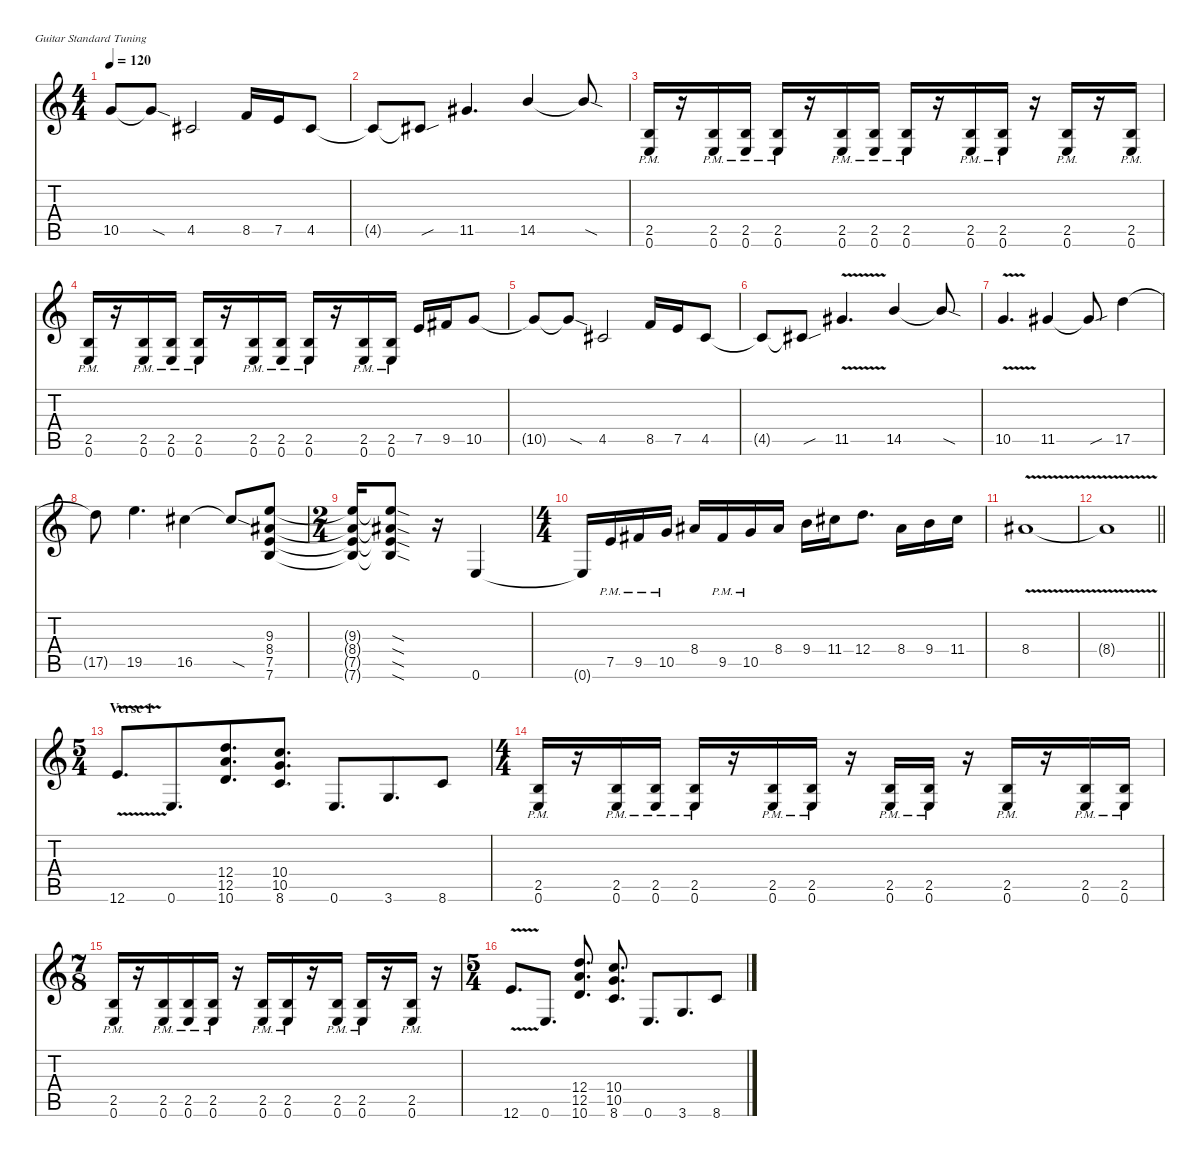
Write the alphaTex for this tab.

\defaultSystemsLayout 4
\hideDynamics
\bracketExtendMode nobrackets
\singleTrackTrackNamePolicy hidden
\multiTrackTrackNamePolicy hidden
\firstSystemTrackNameMode fullname
\firstSystemTrackNameOrientation horizontal
\otherSystemsTrackNameOrientation horizontal
\track ("Fredrik Akesson - Electric Guitar 1" "dist.guit.") {instrument distortionguitar}
\staff {score tabs}
\tuning (E4 B3 G3 D3 A2 E2)
\ts (4 4)
\tempo 120
\clef g2
\ks c
10.5{t}.8{dy f beam Up} 10.5{sod t}.8{beam Up} 4.5{acc #}.2{beam Up} 8.5.16{beam Up} 7.5.16{beam Up} 4.5{acc #}.8{beam Up} |
4.5{t acc #}.8{beam Up} 4.5{sou t acc #}.8{beam Up} 11.5{acc #}.4{d beam Up} 14.5.4{beam Up} 14.5{sod t}.8{beam Up} |
(2.5{pm} 0.6{pm}).16{dy ff beam Up} r.16{beam Up} (2.5{pm} 0.6{pm}).16{beam Up} (2.5{pm} 0.6{pm}).16{beam Up} (2.5{pm} 0.6{pm}).16{beam Up} r.16{beam Up} (2.5{pm} 0.6{pm}).16{beam Up} (2.5{pm} 0.6{pm}).16{beam Up} (2.5{pm} 0.6{pm}).16{beam Up} r.16{beam Up} (2.5{pm} 0.6{pm}).16{beam Up} (2.5{pm} 0.6{pm}).16{beam Up} r.16{beam Up} (2.5{pm} 0.6{pm}).16{beam Up} r.16{beam Up} (2.5{pm} 0.6{pm}).16{beam Up} |
(2.5{pm} 0.6{pm}).16{beam Up} r.16{beam Up} (2.5{pm} 0.6{pm}).16{beam Up} (2.5{pm} 0.6{pm}).16{beam Up} (2.5{pm} 0.6{pm}).16{beam Up} r.16{beam Up} (2.5{pm} 0.6{pm}).16{beam Up} (2.5{pm} 0.6{pm}).16{beam Up} (2.5{pm} 0.6{pm}).16{beam Up} r.16{beam Up} (2.5{pm} 0.6{pm}).16{beam Up} (2.5{pm} 0.6{pm}).16{beam Up} 7.5.16{dy f beam Up} 9.5{acc #}.16{beam Up} 10.5.8{beam Up} |
10.5{t}.8{beam Up} 10.5{sod t}.8{beam Up} 4.5{acc #}.2{beam Up} 8.5.16{beam Up} 7.5.16{beam Up} 4.5{acc #}.8{beam Up} |
4.5{t acc #}.8{beam Up} 4.5{sou t acc #}.8{beam Up} 11.5{v acc #}.4{d beam Up} 14.5.4{beam Up} 14.5{sod t}.8{beam Up} |
10.5{v}.4{d beam Up} 11.5{acc #}.4{beam Up} 11.5{sou t acc #}.8{beam Up} 17.5.4{beam Down} |
17.5{t}.8{beam Down} 19.5.4{d beam Down} 16.5{acc #}.4{beam Down} 16.5{sod t acc #}.8{beam Up} (9.3 8.4{acc #} 7.5 7.6).8{beam Up} |
\ts (2 4)
\beaming (8 2 2)
(9.3{t} 8.4{t acc #} 7.5{t} 7.6{t}).16{beam Up} (9.3{sod t} 8.4{sod t acc #} 7.5{sod t} 7.6{sod t}).8{beam Up} r.16{beam Up} 0.6.4{dy fff beam Up} |
\ts (4 4)
\beaming (8 2 2 2 2)
0.6{t}.16{dy f beam Up} 7.5{pm}.16{beam Up} 9.5{pm acc #}.16{beam Up} 10.5{pm}.16{beam Up} 8.4{acc #}.16{beam Up} 9.5{pm acc #}.16{beam Up} 10.5{pm}.16{beam Up} 8.4{acc #}.16{beam Up} 9.4.16{beam Down} 11.4{acc #}.16{beam Down} 12.4.8{d beam Down} 8.4{acc #}.16{beam Down} 9.4.16{beam Down} 11.4{acc #}.16{beam Down} |
8.4{v acc #}.1{beam Up} |
\barLineRight lightlight
8.4{v t acc #}.1{beam Up} |
\ts (5 4)
\beaming (8 6 4)
\section ("" "Verse 1")
12.6{v}.8{d dy ff beam Up} 0.6.8{d beam Up} (12.4 12.5 10.6).8{d dy mp beam Up} (10.4 10.5 8.6).8{d beam Up} 0.6.8{d dy ff beam Up} 3.6.8{d beam Up} 8.6.8{beam Up} |
\ts (4 4)
\beaming (8 2 2 2 2)
(2.5{pm} 0.6{pm}).16{beam Up} r.16{beam Up} (2.5{pm} 0.6{pm}).16{beam Up} (2.5{pm} 0.6{pm}).16{beam Up} (2.5{pm} 0.6{pm}).16{beam Up} r.16{beam Up} (2.5{pm} 0.6{pm}).16{beam Up} (2.5{pm} 0.6{pm}).16{beam Up} r.16{beam Up} (2.5{pm} 0.6{pm}).16{beam Up} (2.5{pm} 0.6{pm}).16{beam Up} r.16{beam Up} (2.5{pm} 0.6{pm}).16{beam Up} r.16{beam Up} (2.5{pm} 0.6{pm}).16{beam Up} (2.5{pm} 0.6{pm}).16{beam Up} |
\ts (7 8)
\beaming (8 3 2 2)
(2.5{pm} 0.6{pm}).16{beam Up} r.16{beam Up} (2.5{pm} 0.6{pm}).16{beam Up} (2.5{pm} 0.6{pm}).16{beam Up} (2.5{pm} 0.6{pm}).16{beam Up} r.16{beam Up} (2.5{pm} 0.6{pm}).16{beam Up} (2.5{pm} 0.6{pm}).16{beam Up} r.16{beam Up} (2.5{pm} 0.6{pm}).16{beam Up} (2.5{pm} 0.6{pm}).16{beam Up} r.16{beam Up} (2.5{pm} 0.6{pm}).16{beam Up} r.16{beam Up} |
\ts (5 4)
\beaming (8 2 2 2 4)
12.6{v}.8{d beam Up} 0.6.8{d beam Up} (12.4 12.5 10.6).8{d dy mp beam Up} (10.4 10.5 8.6).8{d beam Up} 0.6.8{d dy ff beam Up} 3.6.8{d beam Up} 8.6.8{beam Up}
